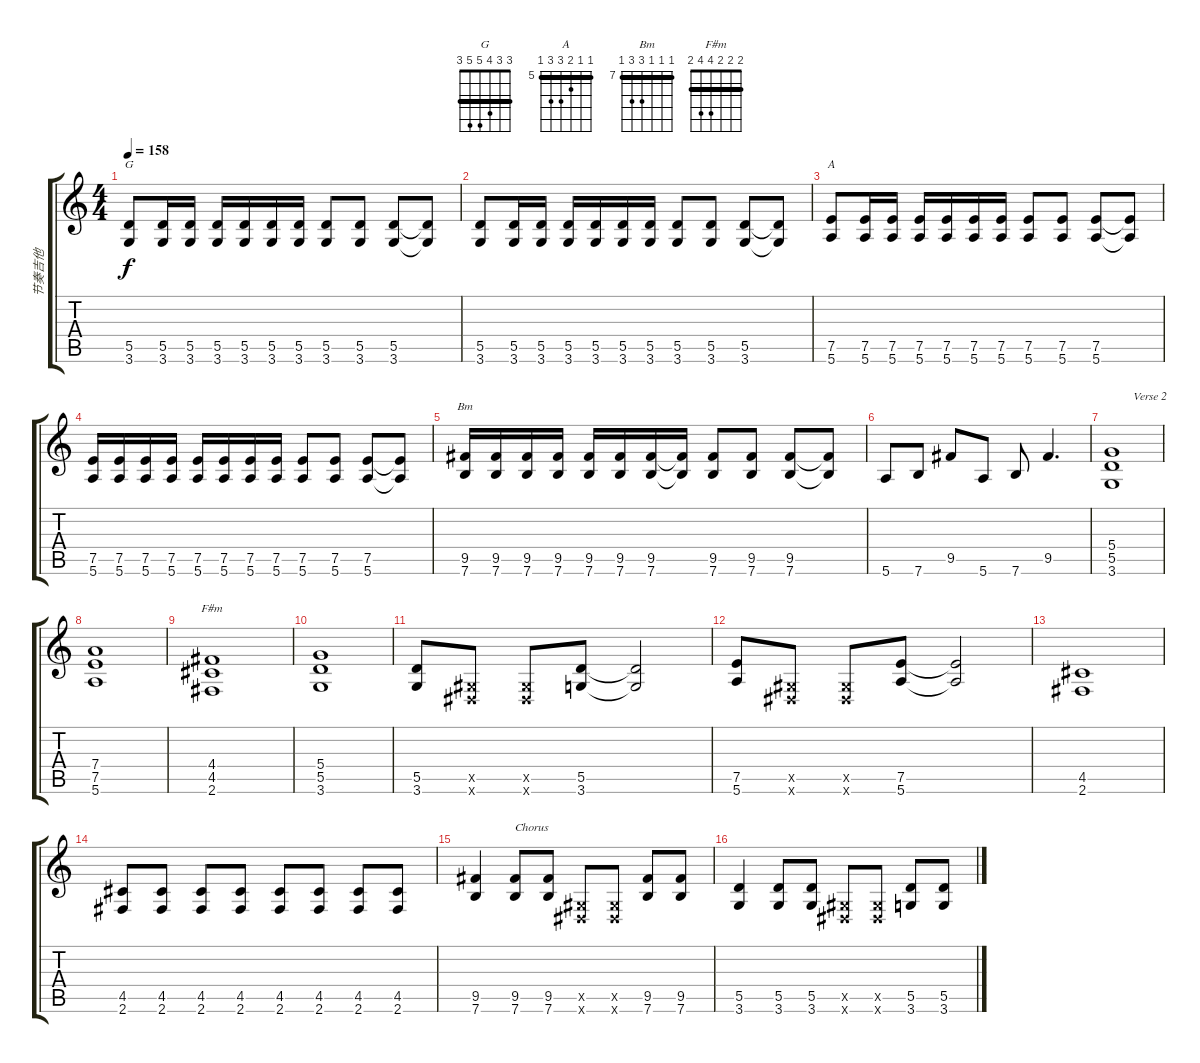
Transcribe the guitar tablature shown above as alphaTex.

\track ("节奏吉他" "节奏吉他") {instrument distortionguitar}
\staff {score tabs}
\tuning (E4 B3 G3 D3 A2 E2) {hide}
\chord ("G" 3 3 4 5 5 3) {barre 3}
\chord ("A" 5 5 6 7 7 5) {firstfret 5 barre 5}
\chord ("Bm" 7 7 7 9 9 7) {firstfret 7 barre 7}
\chord ("F#m" 2 2 2 4 4 2) {barre 2}
\ts (4 4)
\tempo 158
\clef g2
\ks c
(5.5 3.6).8{ch "G" dy f} (5.5 3.6).16 (5.5 3.6).16 (5.5 3.6).16 (5.5 3.6).16 (5.5 3.6).16 (5.5 3.6).16 (5.5 3.6).8 (5.5 3.6).8 (5.5 3.6).8 (5.5{t} 3.6{t}).8 |
(5.5 3.6).8 (5.5 3.6).16 (5.5 3.6).16 (5.5 3.6).16 (5.5 3.6).16 (5.5 3.6).16 (5.5 3.6).16 (5.5 3.6).8 (5.5 3.6).8 (5.5 3.6).8 (5.5{t} 3.6{t}).8 |
(7.5 5.6).8{ch "A"} (7.5 5.6).16 (7.5 5.6).16 (7.5 5.6).16 (7.5 5.6).16 (7.5 5.6).16 (7.5 5.6).16 (7.5 5.6).8 (7.5 5.6).8 (7.5 5.6).8 (7.5{t} 5.6{t}).8 |
(7.5 5.6).16 (7.5 5.6).16 (7.5 5.6).16 (7.5 5.6).16 (7.5 5.6).16 (7.5 5.6).16 (7.5 5.6).16 (7.5 5.6).16 (7.5 5.6).8 (7.5 5.6).8 (7.5 5.6).8 (7.5{t} 5.6{t}).8 |
(9.5 7.6).16{ch "Bm"} (9.5 7.6).16 (9.5 7.6).16 (9.5 7.6).16 (9.5 7.6).16 (9.5 7.6).16 (9.5 7.6).16 (9.5{t} 7.6{t}).16 (9.5 7.6).8 (9.5 7.6).8 (9.5 7.6).8 (9.5{t} 7.6{t}).8 |
5.6.8 7.6.8 9.5.8 5.6.8 7.6.8 9.5.4{d} |
(5.4 5.5 3.6).1{txt "       Verse 2"} |
(7.4 7.5 5.6).1 |
(4.4 4.5 2.6).1{ch "F#m"} |
(5.4 5.5 3.6).1 |
(5.5 3.6).8 (-1.5{x} -1.6{x}).8 (-1.5{x} -1.6{x}).8 (5.5 3.6).8 (5.5{t} 3.6{t}).2 |
(7.5 5.6).8 (-1.5{x} -1.6{x}).8 (-1.5{x} -1.6{x}).8 (7.5 5.6).8 (7.5{t} 5.6{t}).2 |
(4.5 2.6).1 |
(4.5 2.6).8 (4.5 2.6).8 (4.5 2.6).8 (4.5 2.6).8 (4.5 2.6).8 (4.5 2.6).8 (4.5 2.6).8 (4.5 2.6).8 |
(9.5 7.6).4 (9.5 7.6).8{txt "Chorus"} (9.5 7.6).8 (-1.5{x} -1.6{x}).8 (-1.5{x} -1.6{x}).8 (9.5 7.6).8 (9.5 7.6).8 |
(5.5 3.6).4 (5.5 3.6).8 (5.5 3.6).8 (-1.5{x} -1.6{x}).8 (-1.5{x} -1.6{x}).8 (5.5 3.6).8 (5.5 3.6).8
